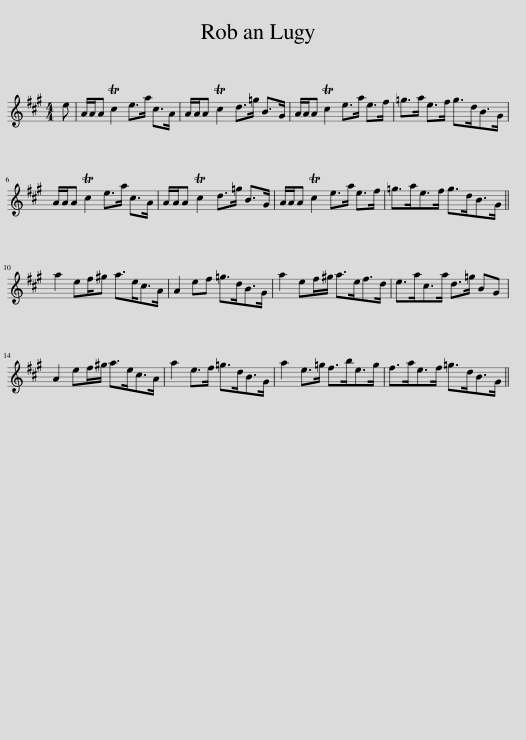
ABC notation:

X:1
L:1/8
M:4/4
I:linebreak $
K:A
V:1 treble
V:1
 e | A/A/A Tc2 e>a c>A | A/A/A Tc2 d>=g B>G | A/A/A Tc2 e>a e>f | =g>a e>f g>dB>G |$ %5
 A/A/A Tc2 e>a c>A | A/A/A Tc2 d>=g B>G | A/A/A Tc2 e>a e>f | =g>ae>f g>dB>G ||$ a2 ef/^g a>ec>A | %10
 A2 ef =g>dB>G | a2 ef/^g/ a>ef>d | e>ac>a d>=g BG |$ A2 ef/^g/ a>ec>A | a2 e>f =g>dB>G | %15
 a2 e>=g f>be>g | f>ae>f =g>dB>G || %17
